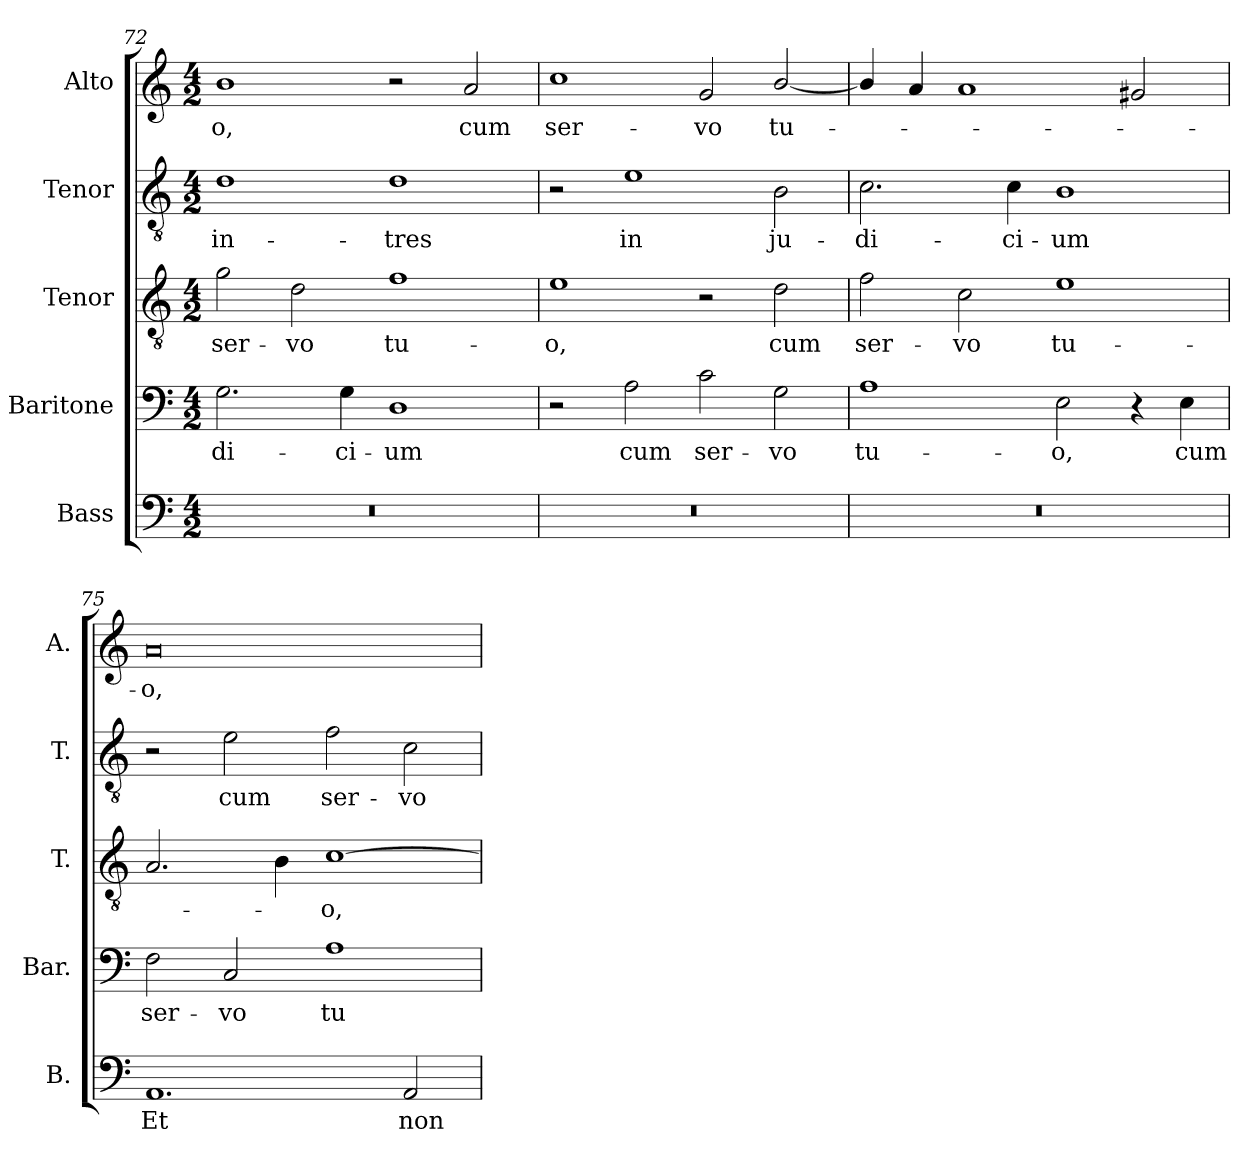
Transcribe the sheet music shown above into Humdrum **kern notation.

**kern	**text	**kern	**text	**kern	**text	**kern	**text	**kern	**text
*part5	*part5	*part4	*part4	*part3	*part3	*part2	*part2	*part1	*part1
*staff5	*staff5	*staff4	*staff4	*staff3	*staff3	*staff2	*staff2	*staff1	*staff1
*I"Bass	*	*I"Baritone	*	*I"Tenor	*	*I"Tenor	*	*I"Alto	*
*I'B.	*	*I'Bar.	*	*I'T.	*	*I'T.	*	*I'A.	*
*clefF4	*	*clefF4	*	*clefGv2	*	*clefGv2	*	*clefG2	*
*	*	*	*	*ITrd7c12	*	*ITrd7c12	*	*	*
*k[]	*	*k[]	*	*k[]	*	*k[]	*	*k[]	*
*C:	*	*C:	*	*C:	*	*C:	*	*C:	*
*M4/2	*	*M4/2	*	*M4/2	*	*M4/2	*	*M4/2	*
=72	=72	=72	=72	=72	=72	=72	=72	=72	=72
!LO:N:vis=1	!	!	!	!	!	!	!	!	!
!	!	!	!LO:LY:b:color=#000000	!	!	!	!	!	!
!	!	!	!	!	!LO:LY:b:color=#000000	!	!	!	!
!	!	!	!	!	!	!	!LO:LY:b:color=#000000	!	!
!	!	!	!	!	!	!	!	!	!LO:LY:b:color=#000000
0r	.	2.Gi\	-di-	2Gi\	ser-	1Di	in-	1bi	-o,
!	!	!	!	!	!LO:LY:b:color=#000000	!	!	!	!
.	.	.	.	2Di\	-vo	.	.	.	.
!	!	!	!LO:LY:b:color=#000000	!	!	!	!	!	!
.	.	4Gi\	-ci-	.	.	.	.	.	.
!	!	!	!LO:LY:b:color=#000000	!	!	!	!	!	!
!	!	!	!	!	!LO:LY:b:color=#000000	!	!	!	!
!	!	!	!	!	!	!	!LO:LY:b:color=#000000	!	!
.	.	1Di	-um	1Fi	tu-	1Di	-tres	2r	.
!	!	!	!	!	!	!	!	!	!LO:LY:b:color=#000000
.	.	.	.	.	.	.	.	2ai/	cum
=73	=73	=73	=73	=73	=73	=73	=73	=73	=73
!LO:N:vis=1	!	!	!	!	!	!	!	!	!
!	!	!	!	!	!LO:LY:b:color=#000000	!	!	!	!
!	!	!	!	!	!	!	!	!	!LO:LY:b:color=#000000
0r	.	2r	.	1Ei	-o,	2r	.	1cci	ser-
!	!	!	!LO:LY:b:color=#000000	!	!	!	!	!	!
!	!	!	!	!	!	!	!LO:LY:b:color=#000000	!	!
.	.	2Ai\	cum	.	.	1Ei	in	.	.
!	!	!	!LO:LY:b:color=#000000	!	!	!	!	!	!
!	!	!	!	!	!	!	!	!	!LO:LY:b:color=#000000
.	.	2ci\	ser-	2r	.	.	.	2gi/	-vo
!	!	!	!LO:LY:b:color=#000000	!	!	!	!	!	!
!	!	!	!	!	!LO:LY:b:color=#000000	!	!	!	!
!	!	!	!	!	!	!	!LO:LY:b:color=#000000	!	!
!	!	!	!	!	!	!	!	!	!LO:LY:b:color=#000000
.	.	2Gi\	-vo	2Di\	cum	2BBi\	ju-	[2bi/	tu-
=74	=74	=74	=74	=74	=74	=74	=74	=74	=74
!LO:N:vis=1	!	!	!	!	!	!	!	!	!
!	!	!	!LO:LY:b:color=#000000	!	!	!	!	!	!
!	!	!	!	!	!LO:LY:b:color=#000000	!	!	!	!
!	!	!	!	!	!	!	!LO:LY:b:color=#000000	!	!
0r	.	1Ai	tu-	2Fi\	ser-	2.Ci\	-di-	4bi/]	.
.	.	.	.	.	.	.	.	4ai/	.
!	!	!	!	!	!LO:LY:b:color=#000000	!	!	!	!
.	.	.	.	2Ci\	-vo	.	.	1ai	.
!	!	!	!	!	!	!	!LO:LY:b:color=#000000	!	!
.	.	.	.	.	.	4Ci\	-ci-	.	.
!	!	!	!LO:LY:b:color=#000000	!	!	!	!	!	!
!	!	!	!	!	!LO:LY:b:color=#000000	!	!	!	!
!	!	!	!	!	!	!	!LO:LY:b:color=#000000	!	!
.	.	2Ei\	-o,	1Ei	tu-	1BBi	-um	.	.
.	.	4r	.	.	.	.	.	2g#Xi/	.
!	!	!	!LO:LY:b:color=#000000	!	!	!	!	!	!
.	.	4Ei\	cum	.	.	.	.	.	.
!!LO:PB:g=z
=75	=75	=75	=75	=75	=75	=75	=75	=75	=75
!	!LO:LY:b:color=#000000	!	!	!	!	!	!	!	!
!	!	!	!LO:LY:b:color=#000000	!	!	!	!	!	!
!	!	!	!	!	!	!	!	!	!LO:LY:b:color=#000000
1.AAi	Et	2Fi\	ser-	2.AAi/	.	2r	.	0ai	-o,
!	!	!	!LO:LY:b:color=#000000	!	!	!	!	!	!
!	!	!	!	!	!	!	!LO:LY:b:color=#000000	!	!
.	.	2Ci/	-vo	.	.	2Ei\	cum	.	.
.	.	.	.	4BBi\	.	.	.	.	.
!	!	!	!LO:LY:b:color=#000000	!	!	!	!	!	!
!	!	!	!	!	!LO:LY:b:color=#000000	!	!	!	!
!	!	!	!	!	!	!	!LO:LY:b:color=#000000	!	!
.	.	1Ai	tu-	[1Ci	-o,	2Fi\	ser-	.	.
!	!LO:LY:b:color=#000000	!	!	!	!	!	!	!	!
!	!	!	!	!	!	!	!LO:LY:b:color=#000000	!	!
2AAi/	non	.	.	.	.	2Ci\	-vo	.	.
=	=	=	=	=	=	=	=	=	=
*-	*-	*-	*-	*-	*-	*-	*-	*-	*-
